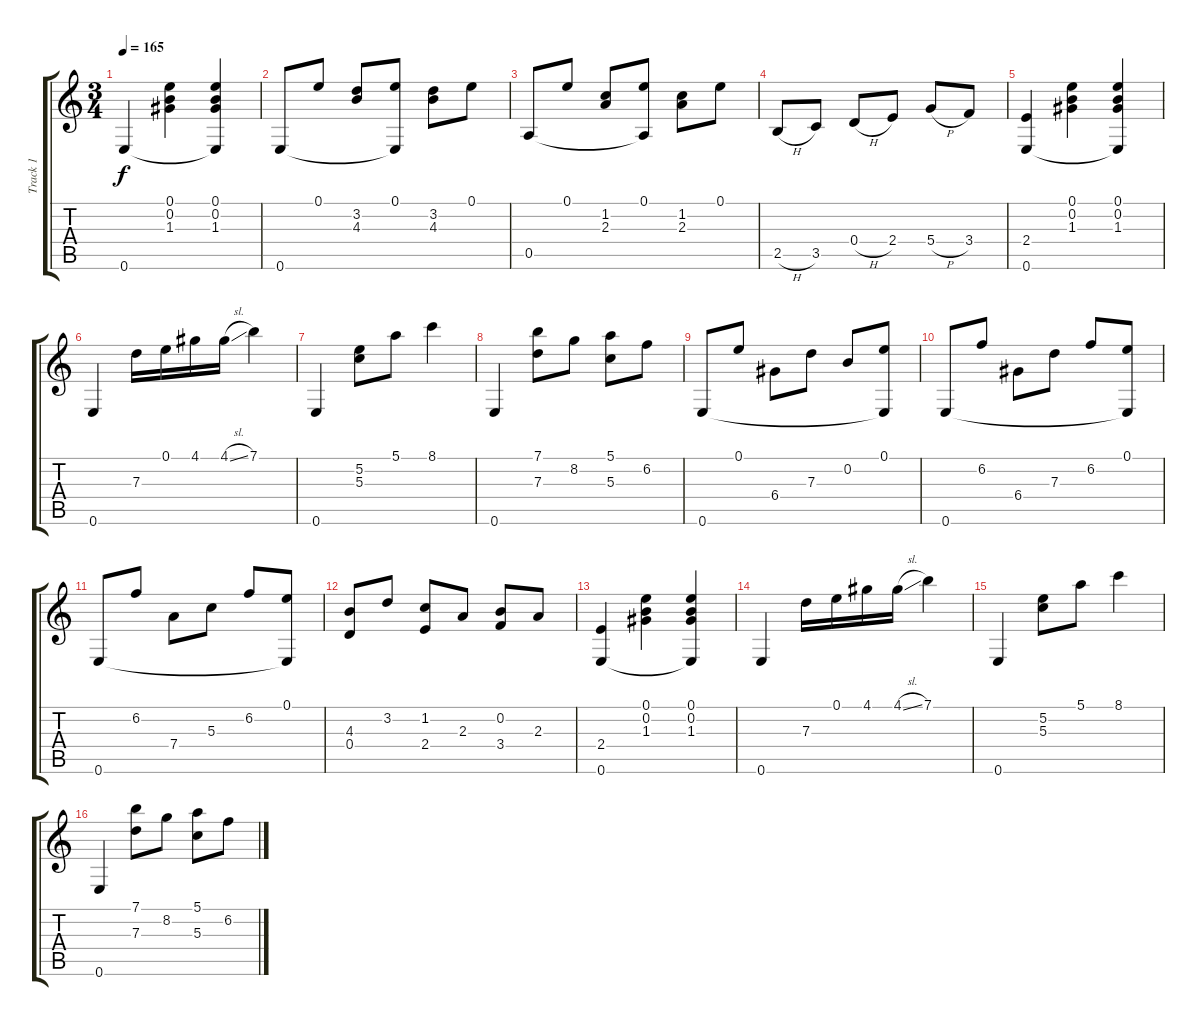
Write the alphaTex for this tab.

\track ("Track 1" "Track 1") {instrument acousticguitarnylon}
\staff {score tabs}
\tuning (E4 B3 G3 D3 A2 E2) {hide}
\ts (3 4)
\tempo 165
\clef g2
\ks c
0.6.4{dy f} (0.1 0.2 1.3).4 (0.1 0.2 1.3 0.6{t}).4 |
0.6.8 0.1.8 (3.2 4.3).8 (0.1 0.6{t}).8 (3.2 4.3).8 0.1.8 |
0.5.8 0.1.8 (1.2 2.3).8 (0.1 0.5{t}).8 (1.2 2.3).8 0.1.8 |
2.5{h}.8 3.5.8 0.4{h}.8 2.4.8 5.4{h}.8 3.4.8 |
(2.4 0.6).4 (0.1 0.2 1.3).4 (0.1 0.2 1.3 0.6{t}).4 |
0.6.4 7.3.16 0.1.16 4.1.16 4.1{sl}.16 7.1.4 |
0.6.4 (5.2 5.3).8 5.1.8 8.1.4 |
0.6.4 (7.1 7.3).8 8.2.8 (5.1 5.3).8 6.2.8 |
0.6.8 0.1.8 6.4.8 7.3.8 0.2.8 (0.1 0.6{t}).8 |
0.6.8 6.2.8 6.4.8 7.3.8 6.2.8 (0.1 0.6{t}).8 |
0.6.8 6.2.8 7.4.8 5.3.8 6.2.8 (0.1 0.6{t}).8 |
(4.3 0.4).8 3.2.8 (1.2 2.4).8 2.3.8 (0.2 3.4).8 2.3.8 |
(2.4 0.6).4 (0.1 0.2 1.3).4 (0.1 0.2 1.3 0.6{t}).4 |
0.6.4 7.3.16 0.1.16 4.1.16 4.1{sl}.16 7.1.4 |
0.6.4 (5.2 5.3).8 5.1.8 8.1.4 |
0.6.4 (7.1 7.3).8 8.2.8 (5.1 5.3).8 6.2.8
